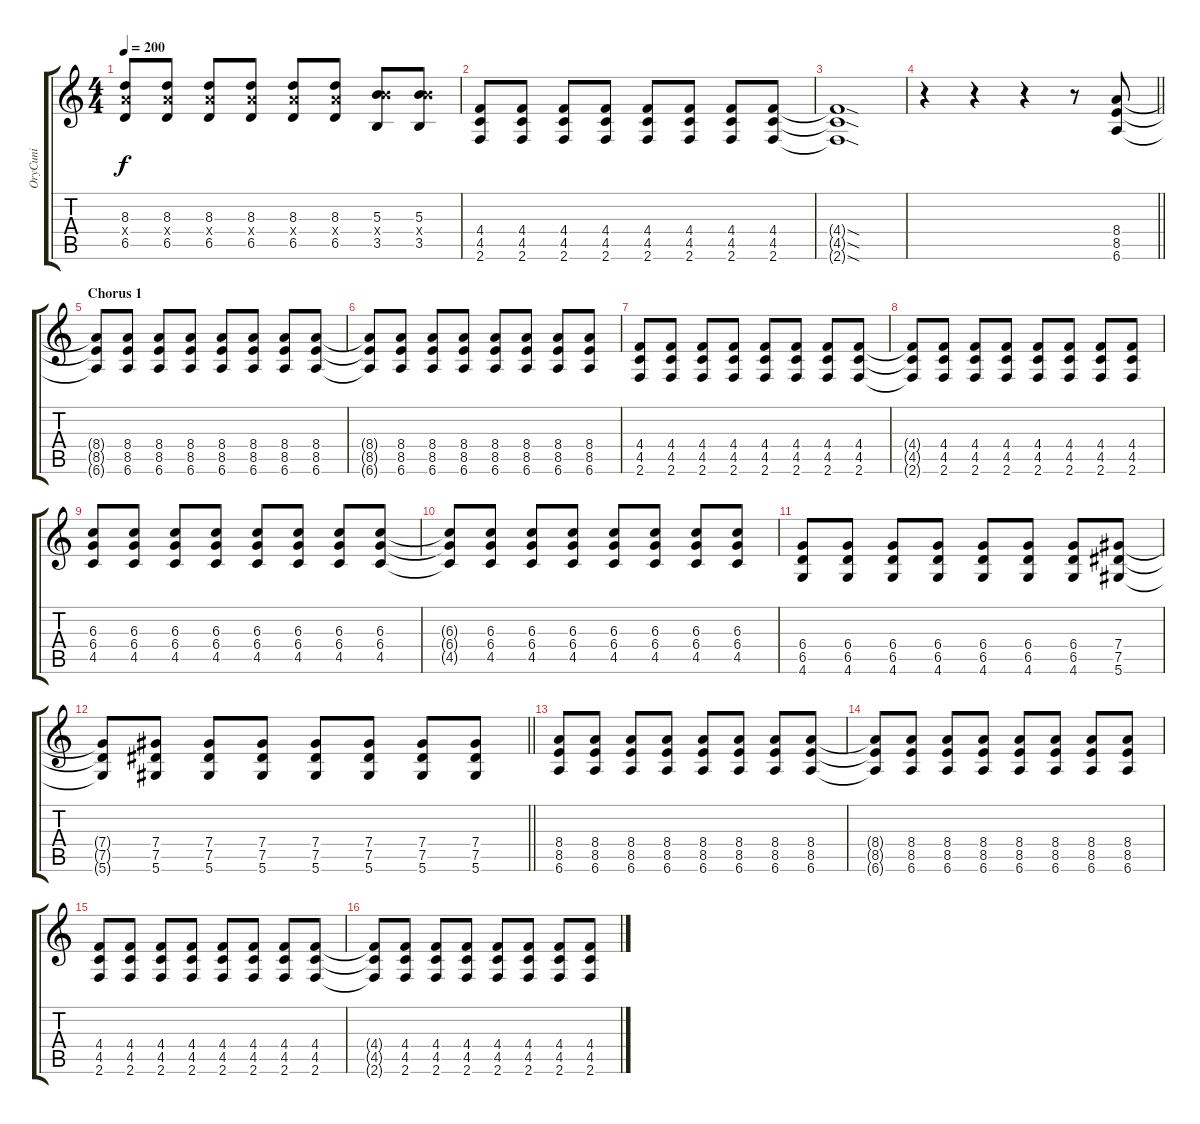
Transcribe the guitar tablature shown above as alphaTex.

\track ("OryCuni" "OryCuni") {instrument distortionguitar}
\staff {score tabs}
\tuning (Eb4 Bb3 Gb3 Db3 Ab2 Eb2) {hide}
\ts (4 4)
\tempo 200
\clef g2
\ks c
(8.3 8.4{x} 6.5).8{dy f} (8.3 8.4{x} 6.5).8 (8.3 8.4{x} 6.5).8 (8.3 8.4{x} 6.5).8 (8.3 8.4{x} 6.5).8 (8.3 8.4{x} 6.5).8 (5.3 10.4{x} 3.5).8 (5.3 10.4{x} 3.5).8 |
(4.4 4.5 2.6).8 (4.4 4.5 2.6).8 (4.4 4.5 2.6).8 (4.4 4.5 2.6).8 (4.4 4.5 2.6).8 (4.4 4.5 2.6).8 (4.4 4.5 2.6).8 (4.4 4.5 2.6).8 |
(4.4{sod t} 4.5{sod t} 2.6{sod t}).1 |
\barLineRight lightlight
r.4 r.4 r.4 r.8 (8.4 8.5 6.6).8 |
\section ("" "Chorus 1")
(8.4{t} 8.5{t} 6.6{t}).8 (8.4 8.5 6.6).8 (8.4 8.5 6.6).8 (8.4 8.5 6.6).8 (8.4 8.5 6.6).8 (8.4 8.5 6.6).8 (8.4 8.5 6.6).8 (8.4 8.5 6.6).8 |
(8.4{t} 8.5{t} 6.6{t}).8 (8.4 8.5 6.6).8 (8.4 8.5 6.6).8 (8.4 8.5 6.6).8 (8.4 8.5 6.6).8 (8.4 8.5 6.6).8 (8.4 8.5 6.6).8 (8.4 8.5 6.6).8 |
(4.4 4.5 2.6).8 (4.4 4.5 2.6).8 (4.4 4.5 2.6).8 (4.4 4.5 2.6).8 (4.4 4.5 2.6).8 (4.4 4.5 2.6).8 (4.4 4.5 2.6).8 (4.4 4.5 2.6).8 |
(4.4{t} 4.5{t} 2.6{t}).8 (4.4 4.5 2.6).8 (4.4 4.5 2.6).8 (4.4 4.5 2.6).8 (4.4 4.5 2.6).8 (4.4 4.5 2.6).8 (4.4 4.5 2.6).8 (4.4 4.5 2.6).8 |
(6.3 6.4 4.5).8 (6.3 6.4 4.5).8 (6.3 6.4 4.5).8 (6.3 6.4 4.5).8 (6.3 6.4 4.5).8 (6.3 6.4 4.5).8 (6.3 6.4 4.5).8 (6.3 6.4 4.5).8 |
(6.3{t} 6.4{t} 4.5{t}).8 (6.3 6.4 4.5).8 (6.3 6.4 4.5).8 (6.3 6.4 4.5).8 (6.3 6.4 4.5).8 (6.3 6.4 4.5).8 (6.3 6.4 4.5).8 (6.3 6.4 4.5).8 |
(6.4 6.5 4.6).8 (6.4 6.5 4.6).8 (6.4 6.5 4.6).8 (6.4 6.5 4.6).8 (6.4 6.5 4.6).8 (6.4 6.5 4.6).8 (6.4 6.5 4.6).8 (7.4 7.5 5.6).8 |
\barLineRight lightlight
(7.4{t} 7.5{t} 5.6{t}).8 (7.4 7.5 5.6).8 (7.4 7.5 5.6).8 (7.4 7.5 5.6).8 (7.4 7.5 5.6).8 (7.4 7.5 5.6).8 (7.4 7.5 5.6).8 (7.4 7.5 5.6).8 |
(8.4 8.5 6.6).8 (8.4 8.5 6.6).8 (8.4 8.5 6.6).8 (8.4 8.5 6.6).8 (8.4 8.5 6.6).8 (8.4 8.5 6.6).8 (8.4 8.5 6.6).8 (8.4 8.5 6.6).8 |
(8.4{t} 8.5{t} 6.6{t}).8 (8.4 8.5 6.6).8 (8.4 8.5 6.6).8 (8.4 8.5 6.6).8 (8.4 8.5 6.6).8 (8.4 8.5 6.6).8 (8.4 8.5 6.6).8 (8.4 8.5 6.6).8 |
(4.4 4.5 2.6).8 (4.4 4.5 2.6).8 (4.4 4.5 2.6).8 (4.4 4.5 2.6).8 (4.4 4.5 2.6).8 (4.4 4.5 2.6).8 (4.4 4.5 2.6).8 (4.4 4.5 2.6).8 |
(4.4{t} 4.5{t} 2.6{t}).8 (4.4 4.5 2.6).8 (4.4 4.5 2.6).8 (4.4 4.5 2.6).8 (4.4 4.5 2.6).8 (4.4 4.5 2.6).8 (4.4 4.5 2.6).8 (4.4 4.5 2.6).8
